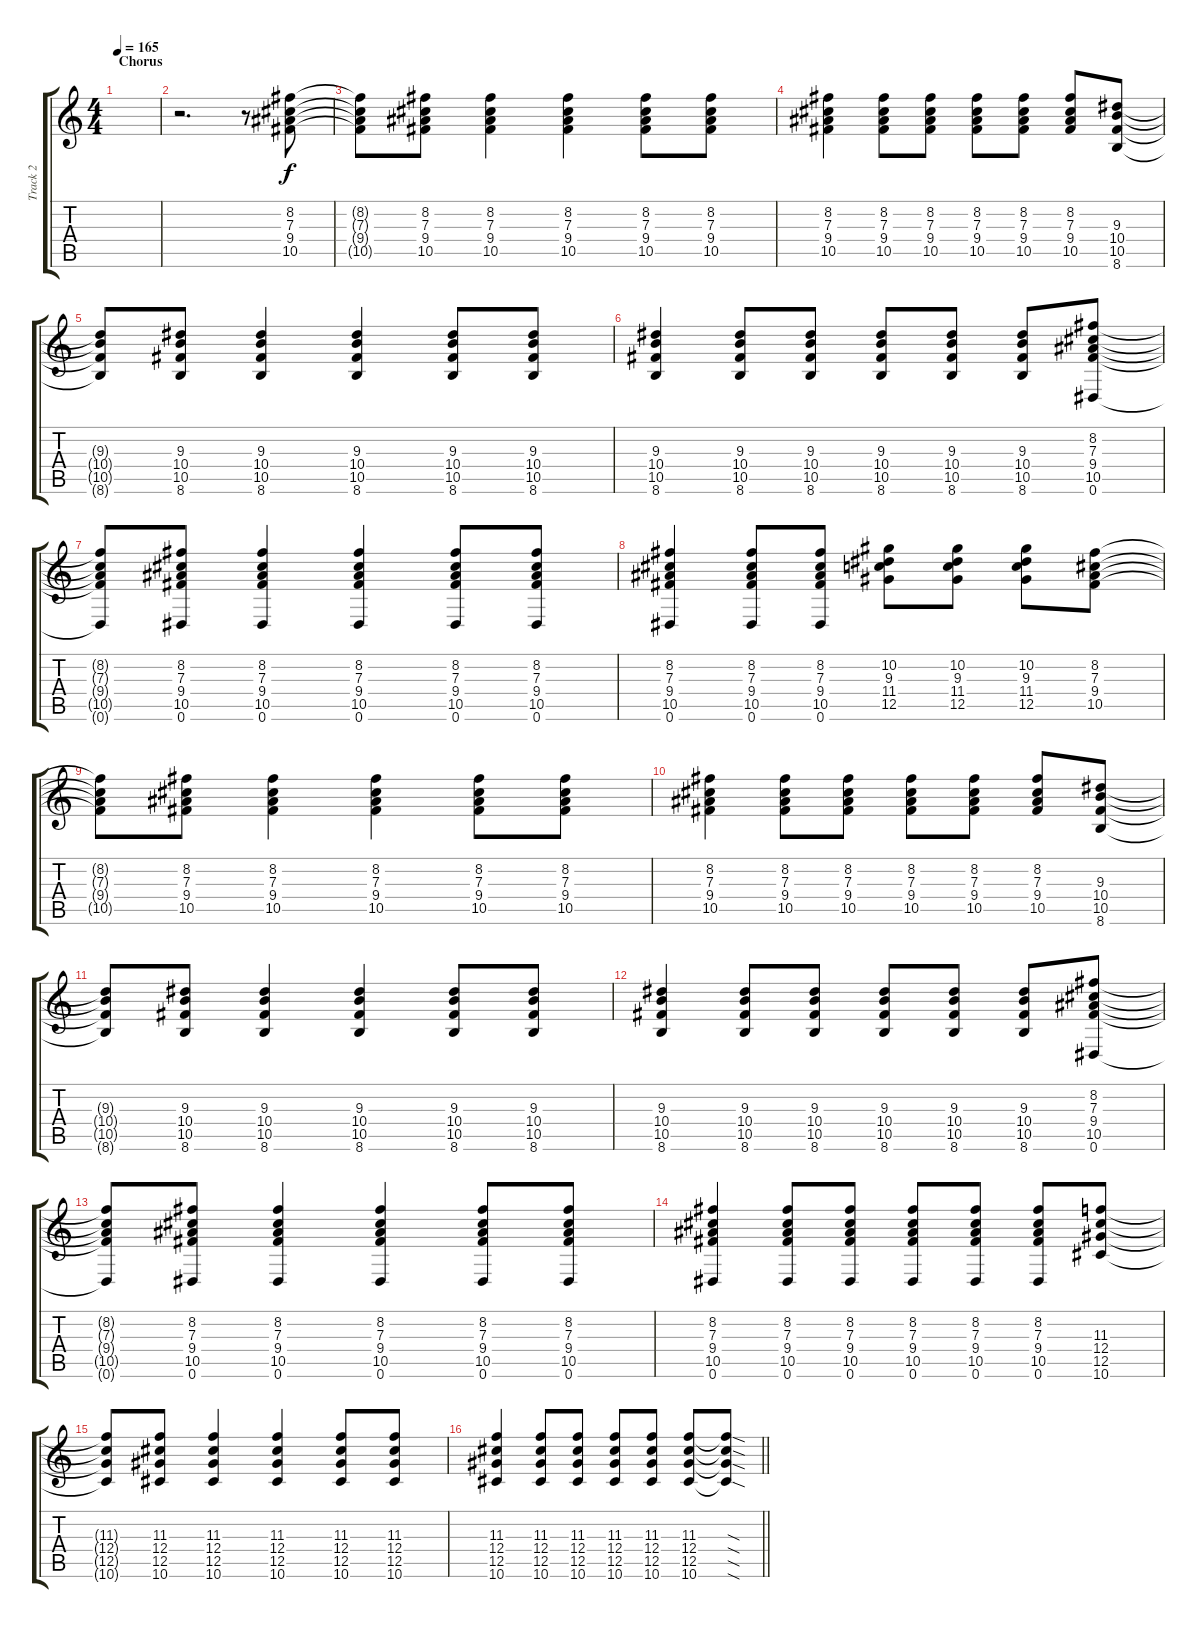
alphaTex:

\track ("Track 2" "Track 2") {instrument distortionguitar}
\staff {score tabs}
\tuning (Eb4 Bb3 Gb3 Db3 Ab2 Eb2) {hide}
\ts (4 4)
\section ("" "Chorus")
\tempo 165
\clef g2
\ks c
|
r.2{d} r.8 (8.2 7.3 9.4 10.5).8 |
(8.2{t} 7.3{t} 9.4{t} 10.5{t}).8 (8.2 7.3 9.4 10.5).8 (8.2 7.3 9.4 10.5).4 (8.2 7.3 9.4 10.5).4 (8.2 7.3 9.4 10.5).8 (8.2 7.3 9.4 10.5).8 |
(8.2 7.3 9.4 10.5).4 (8.2 7.3 9.4 10.5).8 (8.2 7.3 9.4 10.5).8 (8.2 7.3 9.4 10.5).8 (8.2 7.3 9.4 10.5).8 (8.2 7.3 9.4 10.5).8 (9.3 10.4 10.5 8.6).8 |
(9.3{t} 10.4{t} 10.5{t} 8.6{t}).8 (9.3 10.4 10.5 8.6).8 (9.3 10.4 10.5 8.6).4 (9.3 10.4 10.5 8.6).4 (9.3 10.4 10.5 8.6).8 (9.3 10.4 10.5 8.6).8 |
(9.3 10.4 10.5 8.6).4 (9.3 10.4 10.5 8.6).8 (9.3 10.4 10.5 8.6).8 (9.3 10.4 10.5 8.6).8 (9.3 10.4 10.5 8.6).8 (9.3 10.4 10.5 8.6).8 (8.2 7.3 9.4 10.5 0.6).8 |
(8.2{t} 7.3{t} 9.4{t} 10.5{t} 0.6{t}).8 (8.2 7.3 9.4 10.5 0.6).8 (8.2 7.3 9.4 10.5 0.6).4 (8.2 7.3 9.4 10.5 0.6).4 (8.2 7.3 9.4 10.5 0.6).8 (8.2 7.3 9.4 10.5 0.6).8 |
(8.2 7.3 9.4 10.5 0.6).4 (8.2 7.3 9.4 10.5 0.6).8 (8.2 7.3 9.4 10.5 0.6).8 (10.2 9.3 11.4 12.5).8 (10.2 9.3 11.4 12.5).8 (10.2 9.3 11.4 12.5).8 (8.2 7.3 9.4 10.5).8 |
(8.2{t} 7.3{t} 9.4{t} 10.5{t}).8 (8.2 7.3 9.4 10.5).8 (8.2 7.3 9.4 10.5).4 (8.2 7.3 9.4 10.5).4 (8.2 7.3 9.4 10.5).8 (8.2 7.3 9.4 10.5).8 |
(8.2 7.3 9.4 10.5).4 (8.2 7.3 9.4 10.5).8 (8.2 7.3 9.4 10.5).8 (8.2 7.3 9.4 10.5).8 (8.2 7.3 9.4 10.5).8 (8.2 7.3 9.4 10.5).8 (9.3 10.4 10.5 8.6).8 |
(9.3{t} 10.4{t} 10.5{t} 8.6{t}).8 (9.3 10.4 10.5 8.6).8 (9.3 10.4 10.5 8.6).4 (9.3 10.4 10.5 8.6).4 (9.3 10.4 10.5 8.6).8 (9.3 10.4 10.5 8.6).8 |
(9.3 10.4 10.5 8.6).4 (9.3 10.4 10.5 8.6).8 (9.3 10.4 10.5 8.6).8 (9.3 10.4 10.5 8.6).8 (9.3 10.4 10.5 8.6).8 (9.3 10.4 10.5 8.6).8 (8.2 7.3 9.4 10.5 0.6).8 |
(8.2{t} 7.3{t} 9.4{t} 10.5{t} 0.6{t}).8 (8.2 7.3 9.4 10.5 0.6).8 (8.2 7.3 9.4 10.5 0.6).4 (8.2 7.3 9.4 10.5 0.6).4 (8.2 7.3 9.4 10.5 0.6).8 (8.2 7.3 9.4 10.5 0.6).8 |
(8.2 7.3 9.4 10.5 0.6).4 (8.2 7.3 9.4 10.5 0.6).8 (8.2 7.3 9.4 10.5 0.6).8 (8.2 7.3 9.4 10.5 0.6).8 (8.2 7.3 9.4 10.5 0.6).8 (8.2 7.3 9.4 10.5 0.6).8 (11.3 12.4 12.5 10.6).8 |
(11.3{t} 12.4{t} 12.5{t} 10.6{t}).8 (11.3 12.4 12.5 10.6).8 (11.3 12.4 12.5 10.6).4 (11.3 12.4 12.5 10.6).4 (11.3 12.4 12.5 10.6).8 (11.3 12.4 12.5 10.6).8 |
\barLineRight lightlight
(11.3 12.4 12.5 10.6).4 (11.3 12.4 12.5 10.6).8 (11.3 12.4 12.5 10.6).8 (11.3 12.4 12.5 10.6).8 (11.3 12.4 12.5 10.6).8 (11.3 12.4 12.5 10.6).8 (11.3{sod t} 12.4{sod t} 12.5{sod t} 10.6{sod t}).8
